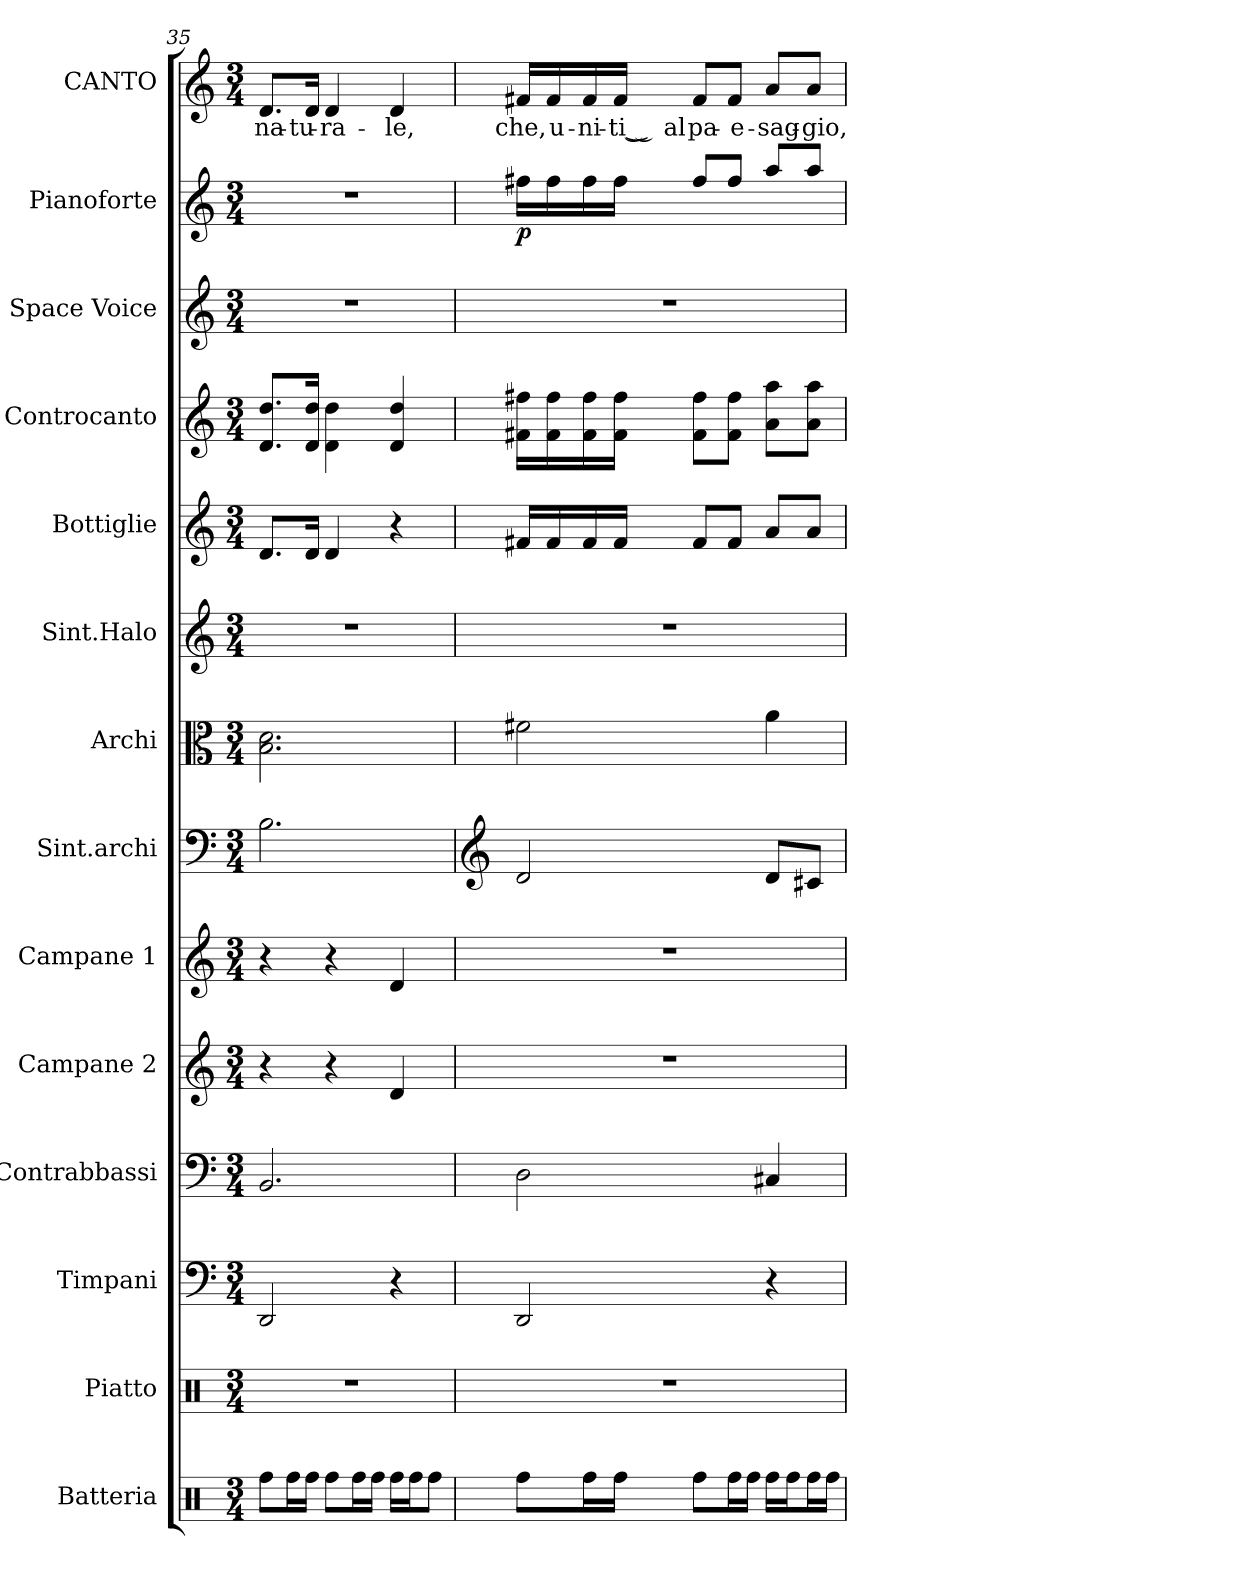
**kern	**kern	**kern	**kern	**kern	**kern	**kern	**kern	**kern	**kern	**kern	**kern	**kern	**dynam	**kern	**text
*part14	*part13	*part12	*part11	*part10	*part9	*part8	*part7	*part6	*part5	*part4	*part3	*part2	*part2	*part1	*part1
*staff14	*staff13	*staff12	*staff11	*staff10	*staff9	*staff8	*staff7	*staff6	*staff5	*staff4	*staff3	*staff2	*staff2	*staff1	*staff1
*I"Batteria	*I"Piatto	*I"Timpani	*I"Contrabbassi	*I"Campane 2	*I"Campane 1	*I"Sint.archi	*I"Archi	*I"Sint.Halo	*I"Bottiglie	*I"Controcanto	*I"Space Voice	*I"Pianoforte	*	*I"CANTO	*
*I'Batt	*I'Pt	*I'Timp	*I'Cb	*I'Camp	*I'Camp	*I'S.ar	*I'Ar	*I'Halo	*I'Bt	*I'c.cnt	*	*I'Pf	*	*	*
*clefX	*clefX	*clefF4	*clefF4	*clefG2	*clefG2	*clefF4	*clefC3	*clefG2	*clefG2	*clefG2	*clefG2	*clefG2	*	*clefG2	*
*	*	*	*ITrd7c12	*	*	*	*	*	*	*	*	*	*	*	*
*k[]	*k[]	*k[]	*k[]	*k[]	*k[]	*k[]	*k[]	*k[]	*k[]	*k[]	*k[]	*k[]	*	*k[]	*
*M3/4	*M3/4	*M3/4	*M3/4	*M3/4	*M3/4	*M3/4	*M3/4	*M3/4	*M3/4	*M3/4	*M3/4	*M3/4	*	*M3/4	*
=35	=35	=35	=35	=35	=35	=35	=35	=35	=35	=35	=35	=35	=35	=35	=35
!	!	!	!	!	!	!	!	!	!	!	!	!	!	!	!LO:LY:b
8Rff\L	2.r	2DD/	2.BBB/	4r	4r	2.B\	2.B\ 2.d\	2.r	8.d/L	8.d/ 8.dd/L	2.r	2.r	.	8.d/L	na-
16Rff\L	.	.	.	.	.	.	.	.	.	.	.	.	.	.	.
!	!	!	!	!	!	!	!	!	!	!	!	!	!	!	!LO:LY:b
16Rff\JJ	.	.	.	.	.	.	.	.	16d/Jk	16d/ 16dd/Jk	.	.	.	16d/Jk	-tu-
!	!	!	!	!	!	!	!	!	!	!	!	!	!	!	!LO:LY:b
8Rff\L	.	.	.	4r	4r	.	.	.	4d/	4d\ 4dd\	.	.	.	4d/	-ra-
16Rff\L	.	.	.	.	.	.	.	.	.	.	.	.	.	.	.
16Rff\JJ	.	.	.	.	.	.	.	.	.	.	.	.	.	.	.
!	!	!	!	!	!	!	!	!	!	!	!	!	!	!	!LO:LY:b
16Rff\LL	.	4r	.	4d/	4d/	.	.	.	4r	4d/ 4dd/	.	.	.	4d/	-le,
16Rff\J	.	.	.	.	.	.	.	.	.	.	.	.	.	.	.
8Rff\J	.	.	.	.	.	.	.	.	.	.	.	.	.	.	.
!!LO:LB:g=z
=36	=36	=36	=36	=36	=36	=36	=36	=36	=36	=36	=36	=36	=36	=36	=36
*	*	*	*	*	*	*clefG2	*	*	*	*	*	*	*	*	*
!	!	!	!	!	!	!	!	!	!	!	!	!	!LO:DY:b	!	!LO:LY:b
8Rff\L	2.r	2DD/	2DD\	2.r	2.r	2d/	2f#X\	2.r	16f#X/LL	16f#X\ 16ff#X\LL	2.r	16ff#X/LL	p	16f#X/LL	che,
!	!	!	!	!	!	!	!	!	!	!	!	!	!	!	!LO:LY:b
.	.	.	.	.	.	.	.	.	16f#/	16f#\ 16ff#\	.	16ff#\	.	16f#/	u-
!	!	!	!	!	!	!	!	!	!	!	!	!	!	!	!LO:LY:b
16Rff\L	.	.	.	.	.	.	.	.	16f#/	16f#\ 16ff#\	.	16ff#\	.	16f#/	-ni-
!	!	!	!	!	!	!	!	!	!	!	!	!	!	!	!LO:LY:b
16Rff\JJ	.	.	.	.	.	.	.	.	16f#/JJ	16f#\ 16ff#\JJ	.	16ff#\JJ	.	16f#/JJ	-ti ͜ al
!	!	!	!	!	!	!	!	!	!	!	!	!	!	!	!LO:LY:b
8Rff\L	.	.	.	.	.	.	.	.	8f#/L	8f#\ 8ff#\L	.	8ff#/L	.	8f#/L	pa-
!	!	!	!	!	!	!	!	!	!	!	!	!	!	!	!LO:LY:b
16Rff\L	.	.	.	.	.	.	.	.	8f#/J	8f#\ 8ff#\J	.	8ff#\J	.	8f#/J	-e-
16Rff\JJ	.	.	.	.	.	.	.	.	.	.	.	.	.	.	.
!	!	!	!	!	!	!	!	!	!	!	!	!	!	!	!LO:LY:b
16Rff\LL	.	4r	4CC#X/	.	.	8d/L	4a\	.	8a/L	8a\ 8aa\L	.	8aa/L	.	8a/L	-sag-
16Rff\J	.	.	.	.	.	.	.	.	.	.	.	.	.	.	.
!	!	!	!	!	!	!	!	!	!	!	!	!	!	!	!LO:LY:b
16Rff\L	.	.	.	.	.	8c#X/J	.	.	8a/J	8a\ 8aa\J	.	8aa\J	.	8a/J	-gio,
16Rff\JJ	.	.	.	.	.	.	.	.	.	.	.	.	.	.	.
=	=	=	=	=	=	=	=	=	=	=	=	=	=	=	=
*-	*-	*-	*-	*-	*-	*-	*-	*-	*-	*-	*-	*-	*-	*-	*-
